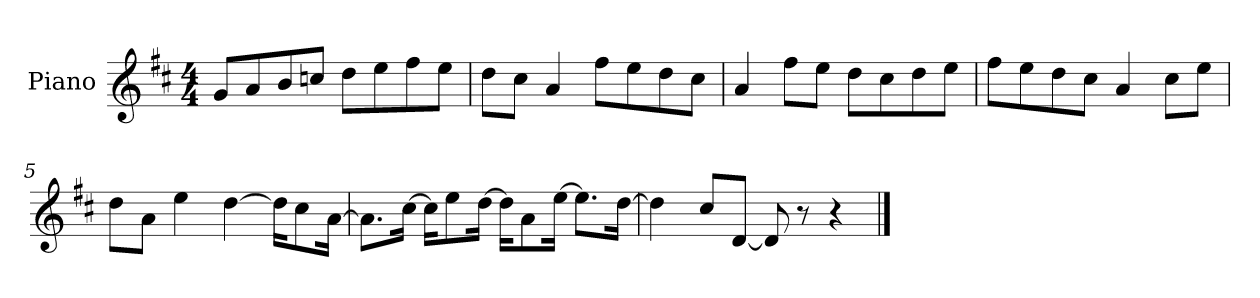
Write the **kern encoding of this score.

**kern
*part1
*staff1
*I"Piano
*I'P-no
*clefG2
*k[f#c#]
*M4/4
*MM90
=1
8g/L
8a/
8b/
8ccn/J
8dd\L
8ee\
8ff#\
8ee\J
=2
8dd\L
8cc#\J
4a/
8ff#\L
8ee\
8dd\
8cc#\J
=3
4a/
8ff#\L
8ee\J
8dd\L
8cc#\
8dd\
8ee\J
=4
8ff#\L
8ee\
8dd\
8cc#\J
4a/
8cc#\L
8ee\J
=5
8dd\L
8a\J
4ee\
[4dd\
16dd\KL]
8cc#\
[16a\Jk
!!LO:LB:g=z
=6
8.a\L]
[16cc#\Jk
16cc#\KL]
8ee\
[16dd\Jk
16dd\KL]
8a\
[16ee\Jk
8.ee\L]
[16dd\Jk
=7
4dd\]
8cc#/L
[8d/J
8d/]
8r
4r
==
*-
